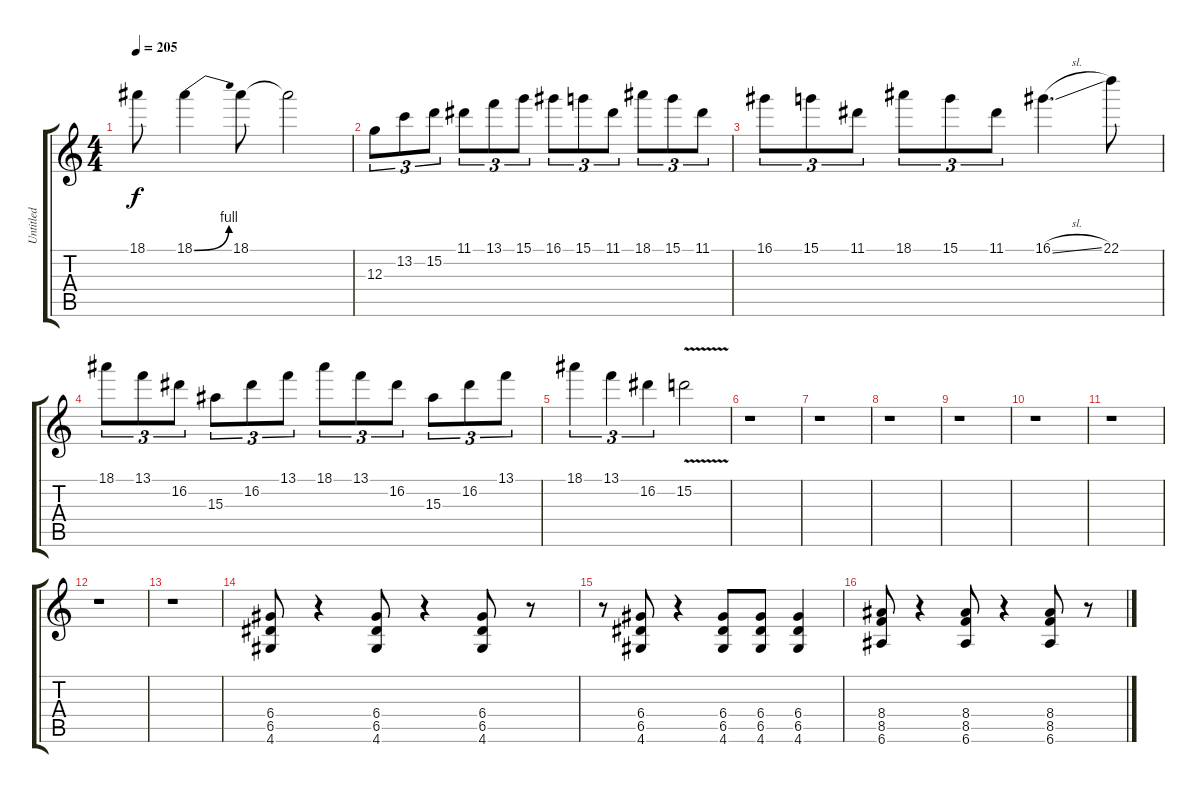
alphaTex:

\track ("Untitled" "Untitled") {instrument distortionguitar}
\staff {score tabs}
\tuning (E4 B3 G3 D3 A2 E2) {hide}
\ts (4 4)
\tempo 205
\clef g2
\ks c
18.1.8{dy f} 18.1{be (bend 0 0 60 4)}.4 18.1.8 18.1{t}.2 |
12.3.8{tu (3 2)} 13.2.8{tu (3 2)} 15.2.8{tu (3 2)} 11.1.8{tu (3 2)} 13.1.8{tu (3 2)} 15.1.8{tu (3 2)} 16.1.8{tu (3 2)} 15.1.8{tu (3 2)} 11.1.8{tu (3 2)} 18.1.8{tu (3 2)} 15.1.8{tu (3 2)} 11.1.8{tu (3 2)} |
16.1.8{tu (3 2)} 15.1.8{tu (3 2)} 11.1.8{tu (3 2)} 18.1.8{tu (3 2)} 15.1.8{tu (3 2)} 11.1.8{tu (3 2)} 16.1{sl}.4{d} 22.1.8 |
18.1.8{tu (3 2)} 13.1.8{tu (3 2)} 16.2.8{tu (3 2)} 15.3.8{tu (3 2)} 16.2.8{tu (3 2)} 13.1.8{tu (3 2)} 18.1.8{tu (3 2)} 13.1.8{tu (3 2)} 16.2.8{tu (3 2)} 15.3.8{tu (3 2)} 16.2.8{tu (3 2)} 13.1.8{tu (3 2)} |
18.1.4{tu (3 2)} 13.1.4{tu (3 2)} 16.2.4{tu (3 2)} 15.2{v}.2 |
r.1 |
r.1 |
r.1 |
r.1 |
r.1 |
r.1 |
r.1 |
r.1 |
(6.4 6.5 4.6).8 r.4 (6.4 6.5 4.6).8 r.4 (6.4 6.5 4.6).8 r.8 |
r.8 (6.4 6.5 4.6).8 r.4 (6.4 6.5 4.6).8 (6.4 6.5 4.6).8 (6.4 6.5 4.6).4 |
(8.4 8.5 6.6).8 r.4 (8.4 8.5 6.6).8 r.4 (8.4 8.5 6.6).8 r.8
